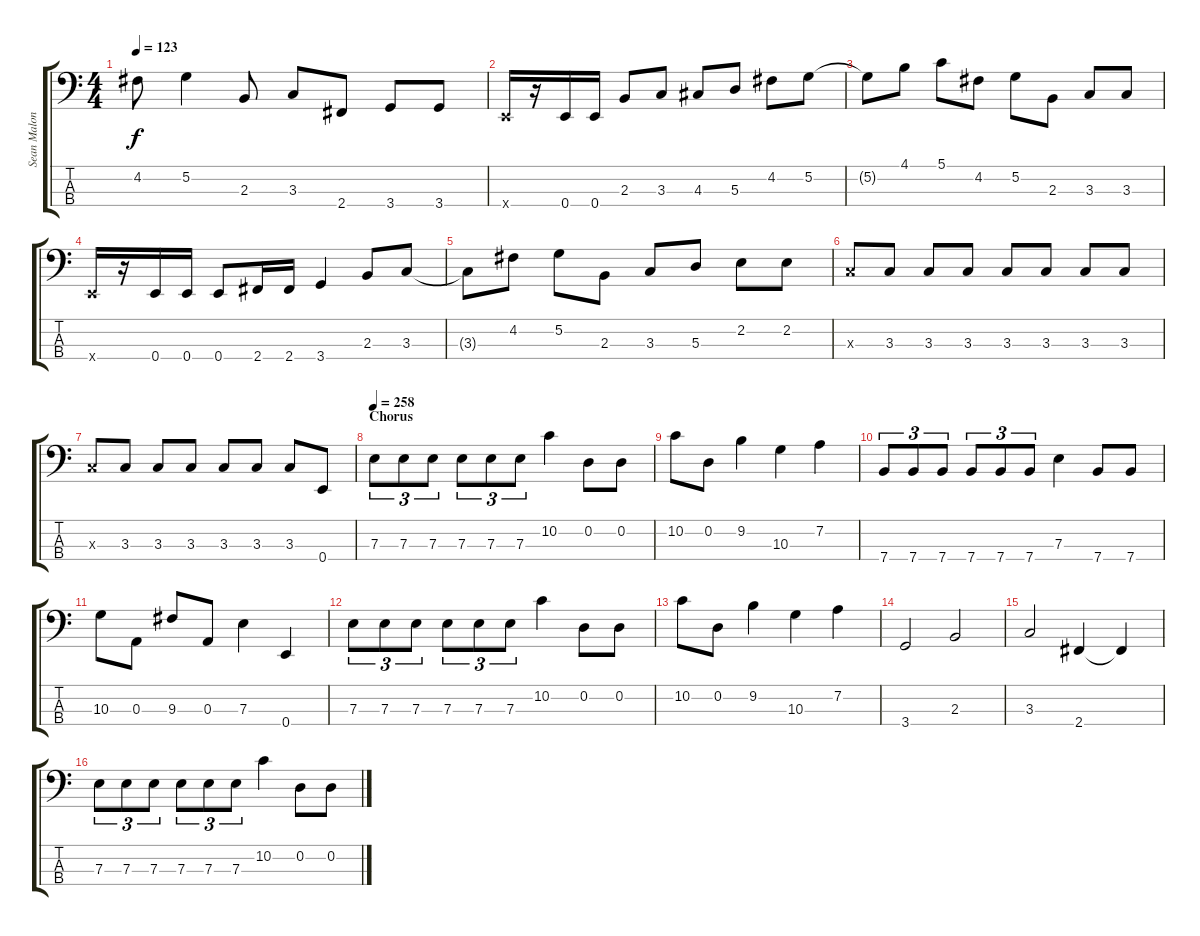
\track ("Sean Malone (fretless bass)" "Sean Malon") {instrument fretlessbass}
\staff {score tabs}
\tuning (G2 D2 A1 E1) {hide}
\ts (4 4)
\tempo 123
\clef f4
\ks c
4.2{t}.8{dy f} 5.2.4 2.3.8 3.3.8 2.4.8 3.4.8 3.4.8 |
0.4{x}.16 r.16 0.4.16 0.4.16 2.3.8 3.3.8 4.3.8 5.3.8 4.2.8 5.2.8 |
5.2{t}.8 4.1.8 5.1.8 4.2.8 5.2.8 2.3.8 3.3.8 3.3.8 |
0.4{x}.16 r.16 0.4.16 0.4.16 0.4.8 2.4.16 2.4.16 3.4.4 2.3.8 3.3.8 |
3.3{t}.8 4.2.8 5.2.8 2.3.8 3.3.8 5.3.8 2.2.8 2.2.8 |
3.3{x}.8 3.3.8 3.3.8 3.3.8 3.3.8 3.3.8 3.3.8 3.3.8 |
3.3{x}.8 3.3.8 3.3.8 3.3.8 3.3.8 3.3.8 3.3.8 0.4.8 |
\section ("" "Chorus")
\tempo 258
7.3.8{tu (3 2)} 7.3.8{tu (3 2)} 7.3.8{tu (3 2)} 7.3.8{tu (3 2)} 7.3.8{tu (3 2)} 7.3.8{tu (3 2)} 10.2.4 0.2.8 0.2.8 |
10.2.8 0.2.8 9.2.4 10.3.4 7.2.4 |
7.4.8{tu (3 2)} 7.4.8{tu (3 2)} 7.4.8{tu (3 2)} 7.4.8{tu (3 2)} 7.4.8{tu (3 2)} 7.4.8{tu (3 2)} 7.3.4 7.4.8 7.4.8 |
10.3.8 0.3.8 9.3.8 0.3.8 7.3.4 0.4.4 |
7.3.8{tu (3 2)} 7.3.8{tu (3 2)} 7.3.8{tu (3 2)} 7.3.8{tu (3 2)} 7.3.8{tu (3 2)} 7.3.8{tu (3 2)} 10.2.4 0.2.8 0.2.8 |
10.2.8 0.2.8 9.2.4 10.3.4 7.2.4 |
3.4.2 2.3.2 |
3.3.2 2.4.4 2.4{t}.4 |
7.3.8{tu (3 2)} 7.3.8{tu (3 2)} 7.3.8{tu (3 2)} 7.3.8{tu (3 2)} 7.3.8{tu (3 2)} 7.3.8{tu (3 2)} 10.2.4 0.2.8 0.2.8
